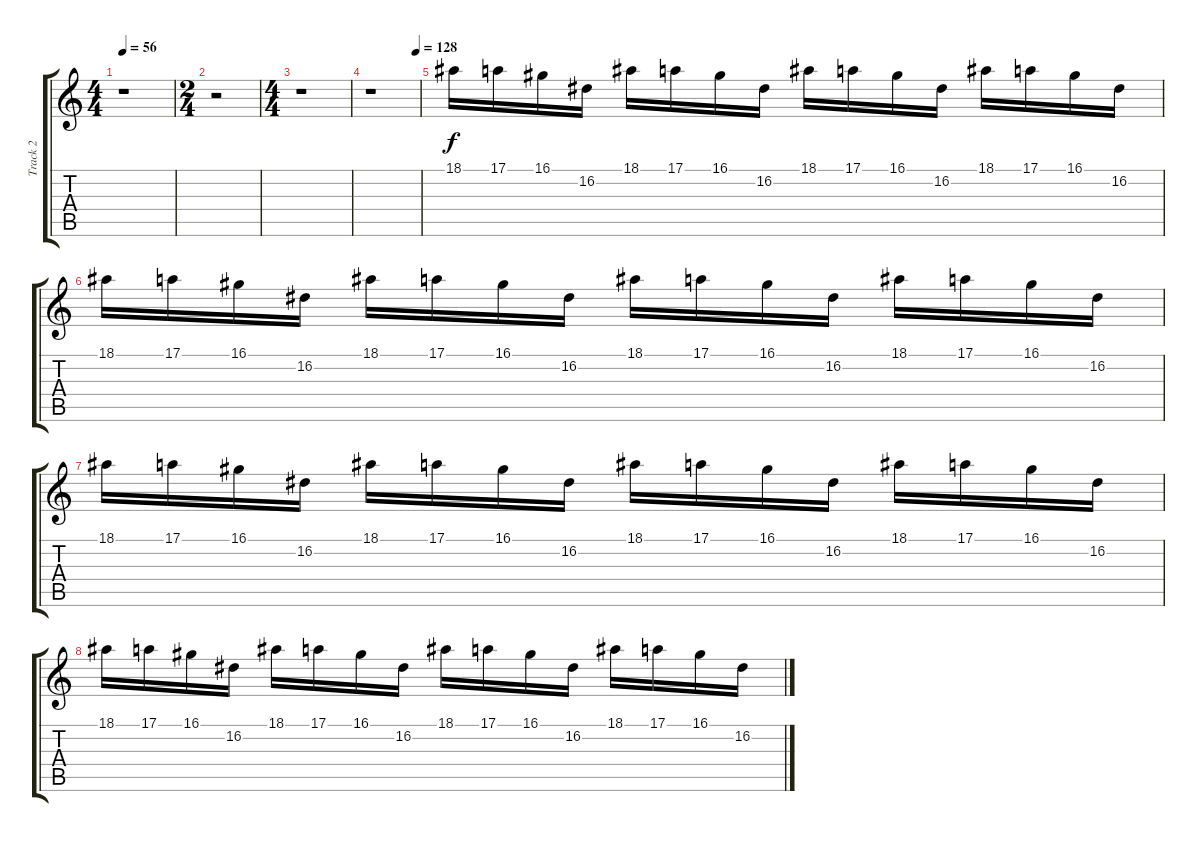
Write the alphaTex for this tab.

\track ("Track 2" "Track 2") {instrument marimba}
\staff {score tabs}
\tuning (E4 B3 G3 D3 A2 E2) {hide}
\ts (4 4)
\tempo 56
\clef g2
\ks c
r.1{dy mf} |
\ts (2 4)
r.2 |
\ts (4 4)
r.1 |
\tempo (128 0.9375)
r.1 |
18.1.16{dy f instrument marimba} 17.1.16 16.1.16 16.2.16 18.1.16 17.1.16 16.1.16 16.2.16 18.1.16 17.1.16 16.1.16 16.2.16 18.1.16 17.1.16 16.1.16 16.2.16 |
18.1.16 17.1.16 16.1.16 16.2.16 18.1.16 17.1.16 16.1.16 16.2.16 18.1.16 17.1.16 16.1.16 16.2.16 18.1.16 17.1.16 16.1.16 16.2.16 |
18.1.16 17.1.16 16.1.16 16.2.16 18.1.16 17.1.16 16.1.16 16.2.16 18.1.16 17.1.16 16.1.16 16.2.16 18.1.16 17.1.16 16.1.16 16.2.16 |
18.1.16 17.1.16 16.1.16 16.2.16 18.1.16 17.1.16 16.1.16 16.2.16 18.1.16 17.1.16 16.1.16 16.2.16 18.1.16 17.1.16 16.1.16 16.2.16
